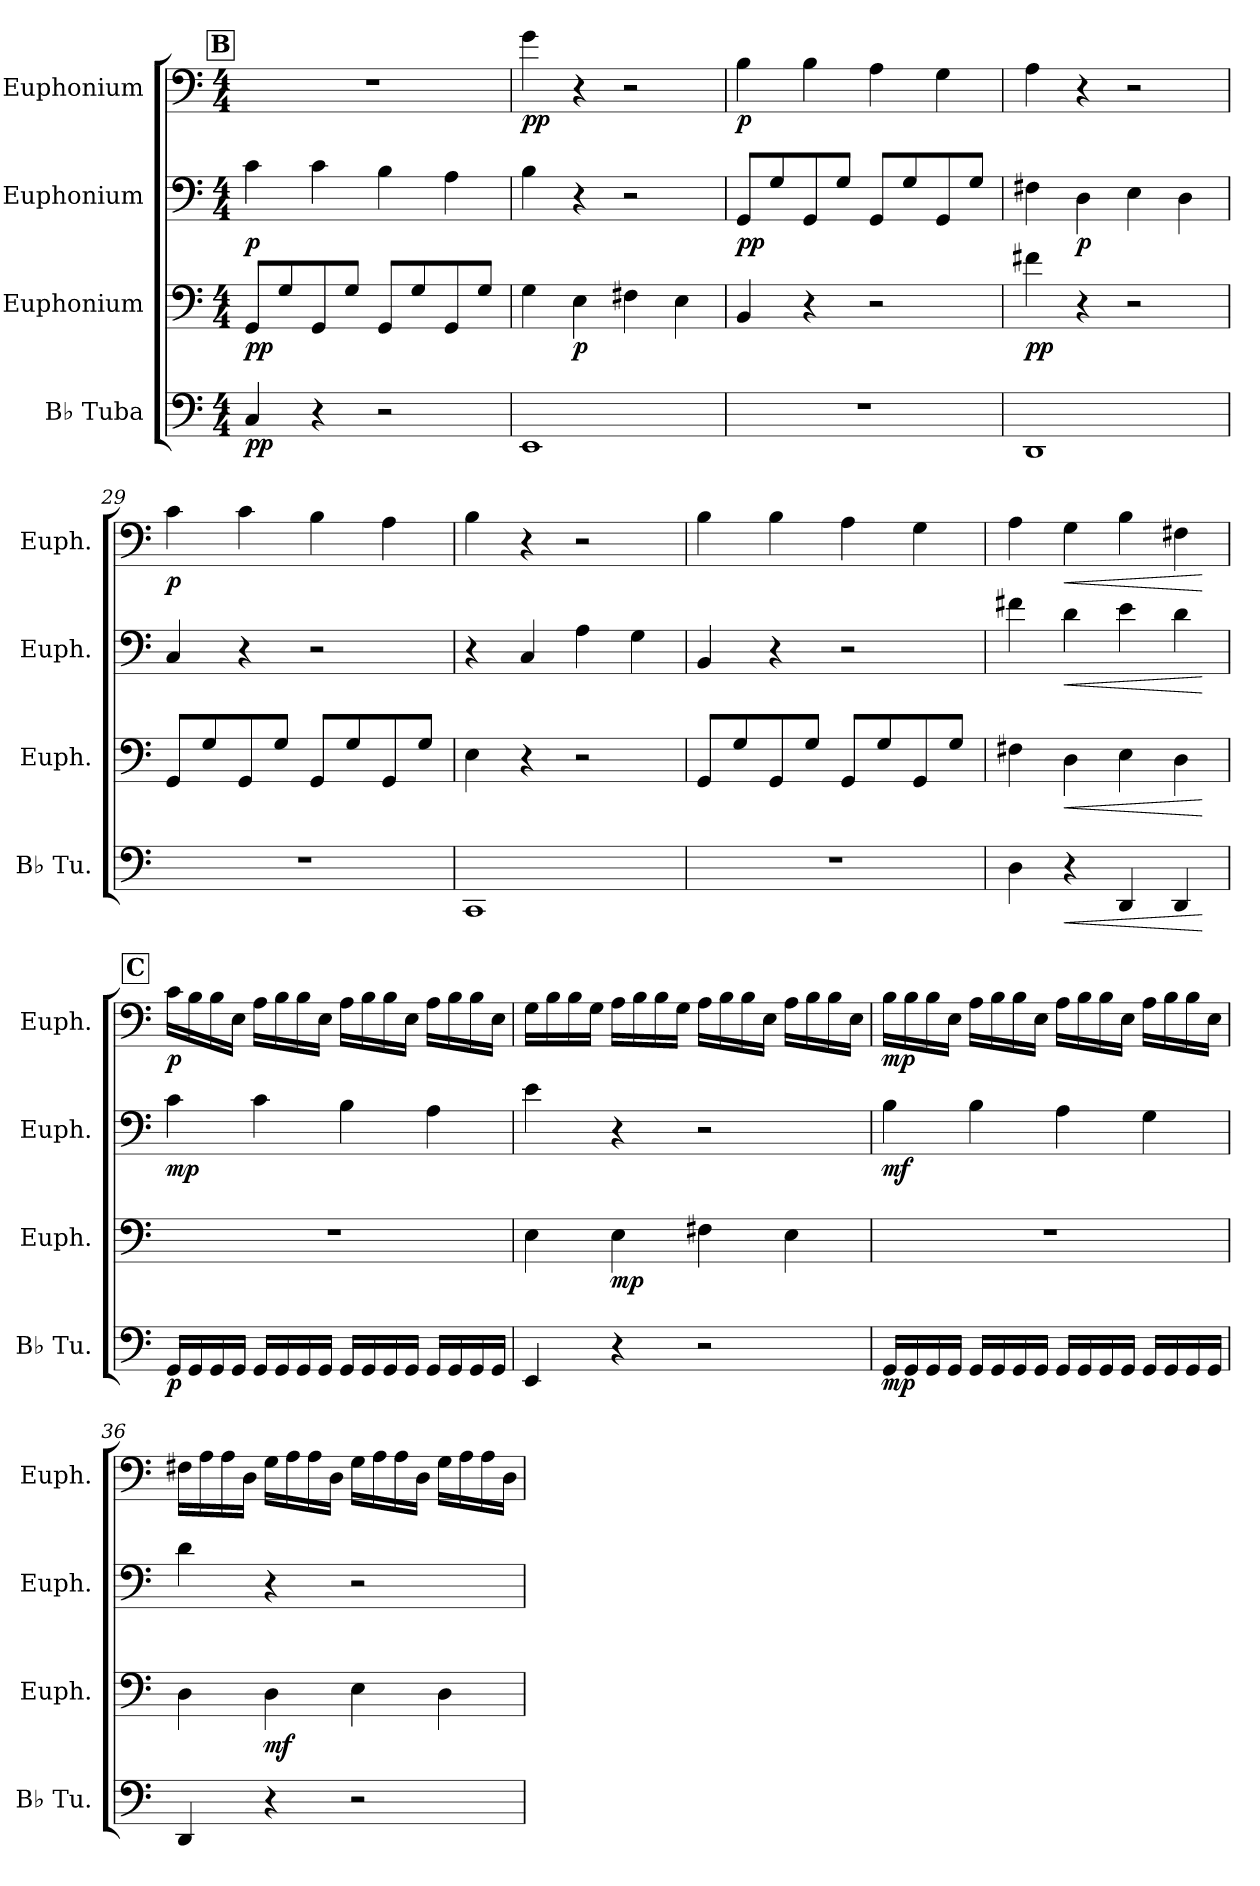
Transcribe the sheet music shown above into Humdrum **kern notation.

**kern	**dynam	**kern	**dynam	**kern	**dynam	**kern	**dynam
*part4	*part4	*part3	*part3	*part2	*part2	*part1	*part1
*staff4	*staff4	*staff3	*staff3	*staff2	*staff2	*staff1	*staff1
*I"B♭ Tuba	*	*I"Euphonium	*	*I"Euphonium	*	*I"Euphonium	*
*I'B♭ Tu.	*	*I'Euph.	*	*I'Euph.	*	*I'Euph.	*
*clefF4	*	*clefF4	*	*clefF4	*	*clefF4	*
*k[]	*	*k[]	*	*k[]	*	*k[]	*
*M4/4	*	*M4/4	*	*M4/4	*	*M4/4	*
!!LO:REH:place=s1:a:B:fs=14:t=B
=25	=25	=25	=25	=25	=25	=25	=25
!	!LO:DY:b	!	!LO:DY:b	!	!LO:DY:b	!	!
4C/	pp	8GG/L	pp	4c\	p	1r	.
.	.	8G/	.	.	.	.	.
4r	.	8GG/	.	4c\	.	.	.
.	.	8G/J	.	.	.	.	.
2r	.	8GG/L	.	4B\	.	.	.
.	.	8G/	.	.	.	.	.
.	.	8GG/	.	4A\	.	.	.
.	.	8G/J	.	.	.	.	.
=26	=26	=26	=26	=26	=26	=26	=26
!	!	!	!	!	!	!	!LO:DY:b
1EE	.	4G\	.	4B\	.	4g\	pp
!	!	!	!LO:DY:b	!	!	!	!
.	.	4E\	p	4r	.	4r	.
.	.	4F#X\	.	2r	.	2r	.
.	.	4E\	.	.	.	.	.
=27	=27	=27	=27	=27	=27	=27	=27
!	!	!	!	!	!LO:DY:b	!	!LO:DY:b
1r	.	4BB/	.	8GG/L	pp	4B\	p
.	.	.	.	8G/	.	.	.
.	.	4r	.	8GG/	.	4B\	.
.	.	.	.	8G/J	.	.	.
.	.	2r	.	8GG/L	.	4A\	.
.	.	.	.	8G/	.	.	.
.	.	.	.	8GG/	.	4G\	.
.	.	.	.	8G/J	.	.	.
=28	=28	=28	=28	=28	=28	=28	=28
!	!	!	!LO:DY:b	!	!	!	!
1DD	.	4f#X\	pp	4F#X\	.	4A\	.
!	!	!	!	!	!LO:DY:b	!	!
.	.	4r	.	4D\	p	4r	.
.	.	2r	.	4E\	.	2r	.
.	.	.	.	4D\	.	.	.
=29	=29	=29	=29	=29	=29	=29	=29
!	!	!	!	!	!	!	!LO:DY:b
1r	.	8GG/L	.	4C/	.	4c\	p
.	.	8G/	.	.	.	.	.
.	.	8GG/	.	4r	.	4c\	.
.	.	8G/J	.	.	.	.	.
.	.	8GG/L	.	2r	.	4B\	.
.	.	8G/	.	.	.	.	.
.	.	8GG/	.	.	.	4A\	.
.	.	8G/J	.	.	.	.	.
!!LO:LB:g=z
=30	=30	=30	=30	=30	=30	=30	=30
1CC	.	4E\	.	4r	.	4B\	.
.	.	4r	.	4C/	.	4r	.
.	.	2r	.	4A\	.	2r	.
.	.	.	.	4G\	.	.	.
=31	=31	=31	=31	=31	=31	=31	=31
1r	.	8GG/L	.	4BB/	.	4B\	.
.	.	8G/	.	.	.	.	.
.	.	8GG/	.	4r	.	4B\	.
.	.	8G/J	.	.	.	.	.
.	.	8GG/L	.	2r	.	4A\	.
.	.	8G/	.	.	.	.	.
.	.	8GG/	.	.	.	4G\	.
.	.	8G/J	.	.	.	.	.
=32	=32	=32	=32	=32	=32	=32	=32
4D\	.	4F#X\	.	4f#X\	.	4A\	.
!	!LO:HP:b	!	!LO:HP:b	!	!LO:HP:b	!	!LO:HP:b
4r	<	4D\	<	4d\	<	4G\	<
4DD/	.	4E\	.	4e\	.	4B\	.
4DD/	.	4D\	.	4d\	.	4F#X\	.
.	[	.	[	.	[	.	[
!!LO:REH:place=s1:a:B:fs=14:t=C
=33	=33	=33	=33	=33	=33	=33	=33
!	!LO:DY:b	!	!	!	!LO:DY:b	!	!LO:DY:b
16GG/LL	p	1r	.	4c\	mp	16c\LL	p
16GG/	.	.	.	.	.	16B\	.
16GG/	.	.	.	.	.	16B\	.
16GG/JJ	.	.	.	.	.	16E\JJ	.
16GG/LL	.	.	.	4c\	.	16A\LL	.
16GG/	.	.	.	.	.	16B\	.
16GG/	.	.	.	.	.	16B\	.
16GG/JJ	.	.	.	.	.	16E\JJ	.
16GG/LL	.	.	.	4B\	.	16A\LL	.
16GG/	.	.	.	.	.	16B\	.
16GG/	.	.	.	.	.	16B\	.
16GG/JJ	.	.	.	.	.	16E\JJ	.
16GG/LL	.	.	.	4A\	.	16A\LL	.
16GG/	.	.	.	.	.	16B\	.
16GG/	.	.	.	.	.	16B\	.
16GG/JJ	.	.	.	.	.	16E\JJ	.
!!LO:LB:g=z
=34	=34	=34	=34	=34	=34	=34	=34
4EE/	.	4E\	.	4e\	.	16G\LL	.
.	.	.	.	.	.	16B\	.
.	.	.	.	.	.	16B\	.
.	.	.	.	.	.	16G\JJ	.
!	!	!	!LO:DY:b	!	!	!	!
4r	.	4E\	mp	4r	.	16A\LL	.
.	.	.	.	.	.	16B\	.
.	.	.	.	.	.	16B\	.
.	.	.	.	.	.	16G\JJ	.
2r	.	4F#X\	.	2r	.	16A\LL	.
.	.	.	.	.	.	16B\	.
.	.	.	.	.	.	16B\	.
.	.	.	.	.	.	16E\JJ	.
.	.	4E\	.	.	.	16A\LL	.
.	.	.	.	.	.	16B\	.
.	.	.	.	.	.	16B\	.
.	.	.	.	.	.	16E\JJ	.
=35	=35	=35	=35	=35	=35	=35	=35
!	!LO:DY:b	!	!	!	!LO:DY:b	!	!LO:DY:b
16GG/LL	mp	1r	.	4B\	mf	16B\LL	mp
16GG/	.	.	.	.	.	16B\	.
16GG/	.	.	.	.	.	16B\	.
16GG/JJ	.	.	.	.	.	16E\JJ	.
16GG/LL	.	.	.	4B\	.	16A\LL	.
16GG/	.	.	.	.	.	16B\	.
16GG/	.	.	.	.	.	16B\	.
16GG/JJ	.	.	.	.	.	16E\JJ	.
16GG/LL	.	.	.	4A\	.	16A\LL	.
16GG/	.	.	.	.	.	16B\	.
16GG/	.	.	.	.	.	16B\	.
16GG/JJ	.	.	.	.	.	16E\JJ	.
16GG/LL	.	.	.	4G\	.	16A\LL	.
16GG/	.	.	.	.	.	16B\	.
16GG/	.	.	.	.	.	16B\	.
16GG/JJ	.	.	.	.	.	16E\JJ	.
!!LO:PB:g=z
=36	=36	=36	=36	=36	=36	=36	=36
4DD/	.	4D\	.	4d\	.	16F#X\LL	.
.	.	.	.	.	.	16A\	.
.	.	.	.	.	.	16A\	.
.	.	.	.	.	.	16D\JJ	.
!	!	!	!LO:DY:b	!	!	!	!
4r	.	4D\	mf	4r	.	16G\LL	.
.	.	.	.	.	.	16A\	.
.	.	.	.	.	.	16A\	.
.	.	.	.	.	.	16D\JJ	.
2r	.	4E\	.	2r	.	16G\LL	.
.	.	.	.	.	.	16A\	.
.	.	.	.	.	.	16A\	.
.	.	.	.	.	.	16D\JJ	.
.	.	4D\	.	.	.	16G\LL	.
.	.	.	.	.	.	16A\	.
.	.	.	.	.	.	16A\	.
.	.	.	.	.	.	16D\JJ	.
=	=	=	=	=	=	=	=
*-	*-	*-	*-	*-	*-	*-	*-
